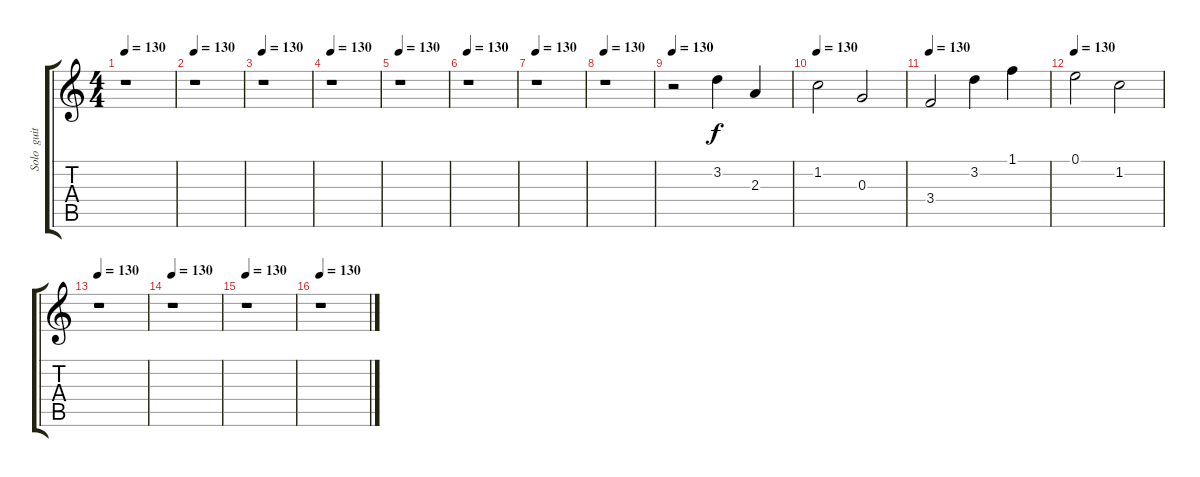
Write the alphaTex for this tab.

\track ("Solo  guitarra" "Solo  guit") {instrument electricguitarjazz}
\staff {score tabs}
\tuning (E4 B3 G3 D3 A2 E2) {hide}
\ts (4 4)
\tempo 130
\clef g2
\ks c
r.1{dy f} |
\tempo 130
r.1 |
\tempo 130
r.1 |
\tempo 130
r.1 |
\tempo 130
r.1 |
\tempo 130
r.1 |
\tempo 130
r.1 |
\tempo 130
r.1 |
\tempo 130
r.2 3.2.4 2.3.4 |
\tempo 130
1.2.2 0.3.2 |
\tempo 130
3.4.2 3.2.4 1.1.4 |
\tempo 130
0.1.2 1.2.2 |
\tempo 130
r.1 |
\tempo 130
r.1 |
\tempo 130
r.1 |
\tempo 130
r.1
